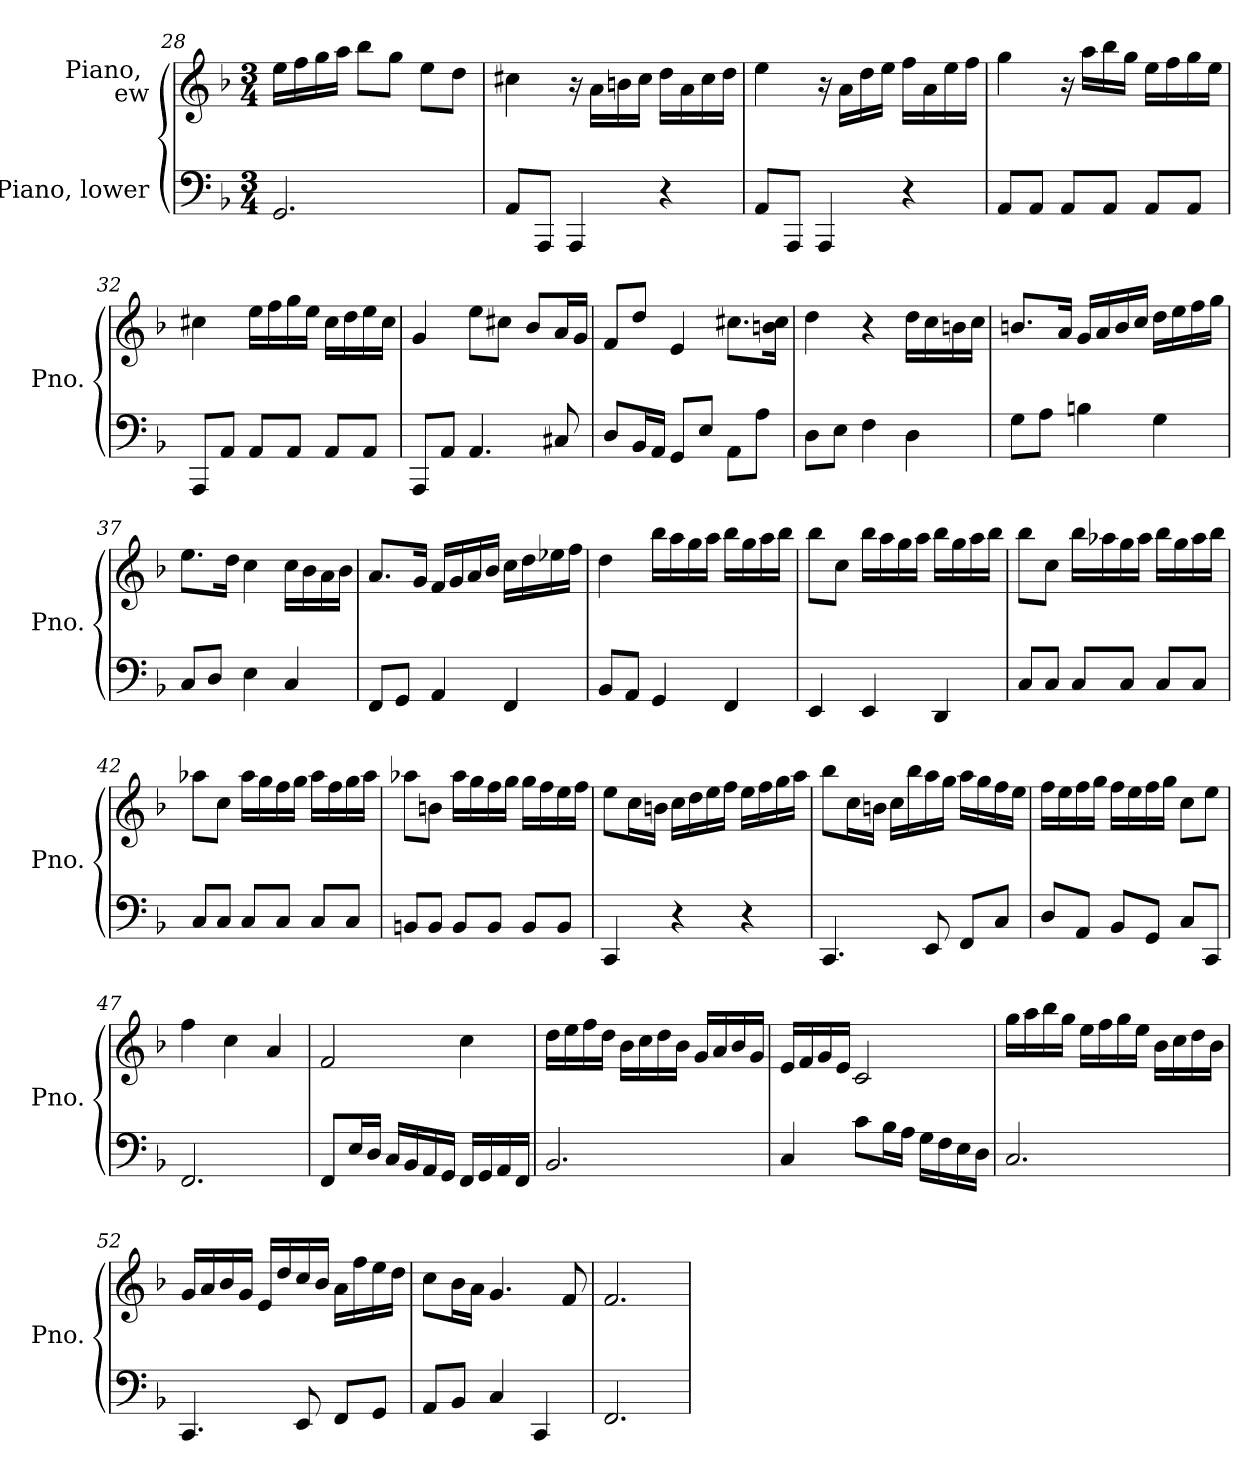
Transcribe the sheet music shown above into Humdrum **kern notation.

**kern	**kern
*part2	*part1
*staff2	*staff1
*I"Piano, lower	*I"Piano, \new
*I'Pno.	*I'Pno.
*clefF4	*clefG2
*k[b-]	*k[b-]
*M3/4	*M3/4
=28	=28
2.GG/	16ee\LL
.	16ff\
.	16gg\
.	16aa\JJ
.	8bb-\L
.	8gg\J
.	8ee\L
.	8dd\J
!!LO:LB:g=z
=29	=29
8AA/L	4cc#X\
8AAA/J	.
4AAA/	16r
.	16a\LL
.	16bn\
.	16cc#\JJ
4r	16dd\LL
.	16a\
.	16cc#\
.	16dd\JJ
=30	=30
8AA/L	4ee\
8AAA/J	.
4AAA/	16r
.	16a\LL
.	16dd\
.	16ee\JJ
4r	16ff\LL
.	16a\
.	16ee\
.	16ff\JJ
=31	=31
8AA/L	4gg\
8AA/J	.
8AA/L	16r
.	16aa\LL
8AA/J	16bb-\
.	16gg\JJ
8AA/L	16ee\LL
.	16ff\
8AA/J	16gg\
.	16ee\JJ
=32	=32
8AAA/L	4cc#X\
8AA/J	.
8AA/L	16ee\LL
.	16ff\
8AA/J	16gg\
.	16ee\JJ
8AA/L	16cc#\LL
.	16dd\
8AA/J	16ee\
.	16cc#\JJ
!!LO:LB:g=z
=33	=33
8AAA/L	4g/
8AA/J	.
4.AA/	8ee\L
.	8cc#X\J
.	8b-/L
8C#X/	16a/L
.	16g/JJ
=34	=34
8D/L	8f/L
16BB-/L	8dd/J
16AA/JJ	.
8GG/L	4e/
8E/J	.
8AA\L	8.cc#X\L
8A\J	.
.	16bn\ 16cc#\Jk
=35	=35
8D\L	4dd\
8E\J	.
4F\	4r
4D\	16dd\LL
.	16cc\
.	16bn\
.	16cc\JJ
=36	=36
8G\L	8.bn/L
8A\J	.
.	16a/Jk
4Bn\	16g/LL
.	16a/
.	16b/
.	16cc/JJ
4G\	16dd\LL
.	16ee\
.	16ff\
.	16gg\JJ
!!LO:LB:g=z
=37	=37
8C/L	8.ee\L
8D/J	.
.	16dd\Jk
4E\	4cc\
4C/	16cc\LL
.	16b-\
.	16a\
.	16b-\JJ
=38	=38
8FF/L	8.a/L
8GG/J	.
.	16g/Jk
4AA/	16f/LL
.	16g/
.	16a/
.	16b-/JJ
4FF/	16cc\LL
.	16dd\
.	16ee-X\
.	16ff\JJ
=39	=39
8BB-/L	4dd\
8AA/J	.
4GG/	16bb-\LL
.	16aa\
.	16gg\
.	16aa\JJ
4FF/	16bb-\LL
.	16gg\
.	16aa\
.	16bb-\JJ
=40	=40
4EE/	8bb-\L
.	8cc\J
4EE/	16bb-\LL
.	16aa\
.	16gg\
.	16aa\JJ
4DD/	16bb-\LL
.	16gg\
.	16aa\
.	16bb-\JJ
!!LO:LB:g=z
=41	=41
8C/L	8bb-\L
8C/J	8cc\J
8C/L	16bb-\LL
.	16aa-X\
8C/J	16gg\
.	16aa-\JJ
8C/L	16bb-\LL
.	16gg\
8C/J	16aa-\
.	16bb-\JJ
=42	=42
8C/L	8aa-X\L
8C/J	8cc\J
8C/L	16aa-\LL
.	16gg\
8C/J	16ff\
.	16gg\JJ
8C/L	16aa-\LL
.	16ff\
8C/J	16gg\
.	16aa-\JJ
=43	=43
8BBn/L	8aa-X\L
8BB/J	8bn\J
8BB/L	16aa-\LL
.	16gg\
8BB/J	16ff\
.	16gg\JJ
8BB/L	16gg\LL
.	16ff\
8BB/J	16ee\
.	16ff\JJ
!!LO:LB:g=z
=44	=44
4CC/	8ee\L
.	16cc\L
.	16bn\JJ
4r	16cc\LL
.	16dd\
.	16ee\
.	16ff\JJ
4r	16ee\LL
.	16ff\
.	16gg\
.	16aa\JJ
=45	=45
4.CC/	8bb-\L
.	16cc\L
.	16bn\JJ
.	16cc\LL
.	16bb-\
8EE/	16aa\
.	16gg\JJ
8FF/L	16aa\LL
.	16gg\
8C/J	16ff\
.	16ee\JJ
=46	=46
8D/L	16ff\LL
.	16ee\
8AA/J	16ff\
.	16gg\JJ
8BB-/L	16ff\LL
.	16ee\
8GG/J	16ff\
.	16gg\JJ
8C/L	8cc\L
8CC/J	8ee\J
=47	=47
2.FF/	4ff\
.	4cc\
.	4a/
!!LO:PB:g=z
=48	=48
8FF/L	2f/
16E/L	.
16D/JJ	.
16C/LL	.
16BB-/	.
16AA/	.
16GG/JJ	.
16FF/LL	4cc\
16GG/	.
16AA/	.
16FF/JJ	.
=49	=49
2.BB-/	16dd\LL
.	16ee\
.	16ff\
.	16dd\JJ
.	16b-\LL
.	16cc\
.	16dd\
.	16b-\JJ
.	16g/LL
.	16a/
.	16b-/
.	16g/JJ
=50	=50
4C/	16e/LL
.	16f/
.	16g/
.	16e/JJ
8c\L	2c/
16B-\L	.
16A\JJ	.
16G\LL	.
16F\	.
16E\	.
16D\JJ	.
!!LO:LB:g=z
=51	=51
2.C/	16gg\LL
.	16aa\
.	16bb-\
.	16gg\JJ
.	16ee\LL
.	16ff\
.	16gg\
.	16ee\JJ
.	16b-\LL
.	16cc\
.	16dd\
.	16b-\JJ
=52	=52
4.CC/	16g/LL
.	16a/
.	16b-/
.	16g/JJ
.	16e/LL
.	16dd/
8EE/	16cc/
.	16b-/JJ
8FF/L	16a\LL
.	16ff\
8GG/J	16ee\
.	16dd\JJ
=53	=53
8AA/L	8cc\L
8BB-/J	16b-\L
.	16a\JJ
4C/	4.g/
4CC/	.
.	8f/
=54	=54
2.FF/	2.f/
=	=
*-	*-
